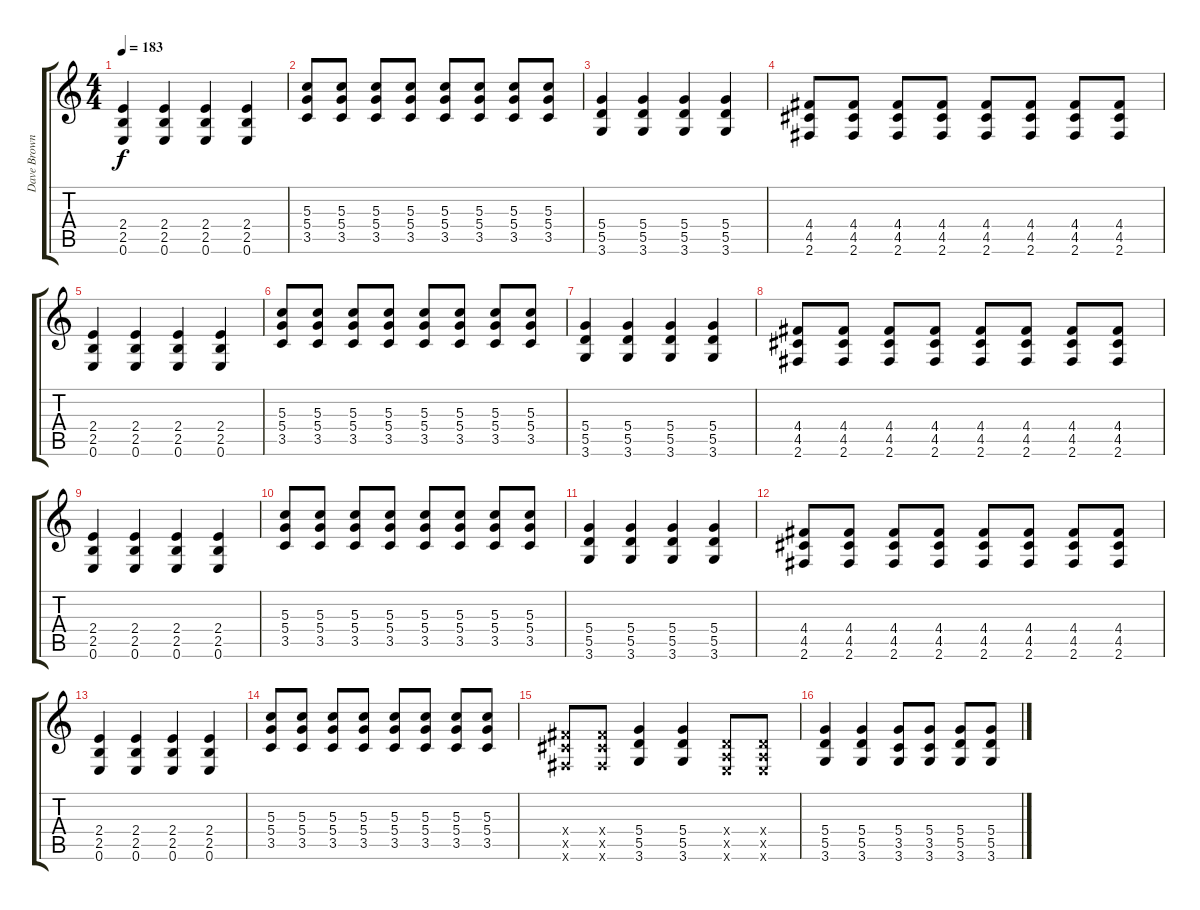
\track ("Dave Brownsound" "Dave Brown") {instrument distortionguitar}
\staff {score tabs}
\tuning (E4 B3 G3 D3 A2 E2) {hide}
\ts (4 4)
\tempo 183
\clef g2
\ks c
(2.4 2.5 0.6).4{dy f} (2.4 2.5 0.6).4 (2.4 2.5 0.6).4 (2.4 2.5 0.6).4 |
(5.3 5.4 3.5).8 (5.3 5.4 3.5).8 (5.3 5.4 3.5).8 (5.3 5.4 3.5).8 (5.3 5.4 3.5).8 (5.3 5.4 3.5).8 (5.3 5.4 3.5).8 (5.3 5.4 3.5).8 |
(5.4 5.5 3.6).4 (5.4 5.5 3.6).4 (5.4 5.5 3.6).4 (5.4 5.5 3.6).4 |
(4.4 4.5 2.6).8 (4.4 4.5 2.6).8 (4.4 4.5 2.6).8 (4.4 4.5 2.6).8 (4.4 4.5 2.6).8 (4.4 4.5 2.6).8 (4.4 4.5 2.6).8 (4.4 4.5 2.6).8 |
(2.4 2.5 0.6).4 (2.4 2.5 0.6).4 (2.4 2.5 0.6).4 (2.4 2.5 0.6).4 |
(5.3 5.4 3.5).8 (5.3 5.4 3.5).8 (5.3 5.4 3.5).8 (5.3 5.4 3.5).8 (5.3 5.4 3.5).8 (5.3 5.4 3.5).8 (5.3 5.4 3.5).8 (5.3 5.4 3.5).8 |
(5.4 5.5 3.6).4 (5.4 5.5 3.6).4 (5.4 5.5 3.6).4 (5.4 5.5 3.6).4 |
(4.4 4.5 2.6).8 (4.4 4.5 2.6).8 (4.4 4.5 2.6).8 (4.4 4.5 2.6).8 (4.4 4.5 2.6).8 (4.4 4.5 2.6).8 (4.4 4.5 2.6).8 (4.4 4.5 2.6).8 |
(2.4 2.5 0.6).4 (2.4 2.5 0.6).4 (2.4 2.5 0.6).4 (2.4 2.5 0.6).4 |
(5.3 5.4 3.5).8 (5.3 5.4 3.5).8 (5.3 5.4 3.5).8 (5.3 5.4 3.5).8 (5.3 5.4 3.5).8 (5.3 5.4 3.5).8 (5.3 5.4 3.5).8 (5.3 5.4 3.5).8 |
(5.4 5.5 3.6).4 (5.4 5.5 3.6).4 (5.4 5.5 3.6).4 (5.4 5.5 3.6).4 |
(4.4 4.5 2.6).8 (4.4 4.5 2.6).8 (4.4 4.5 2.6).8 (4.4 4.5 2.6).8 (4.4 4.5 2.6).8 (4.4 4.5 2.6).8 (4.4 4.5 2.6).8 (4.4 4.5 2.6).8 |
(2.4 2.5 0.6).4 (2.4 2.5 0.6).4 (2.4 2.5 0.6).4 (2.4 2.5 0.6).4 |
(5.3 5.4 3.5).8 (5.3 5.4 3.5).8 (5.3 5.4 3.5).8 (5.3 5.4 3.5).8 (5.3 5.4 3.5).8 (5.3 5.4 3.5).8 (5.3 5.4 3.5).8 (5.3 5.4 3.5).8 |
(4.4{x} 4.5{x} 2.6{x}).8 (4.4{x} 4.5{x} 2.6{x}).8 (5.4 5.5 3.6).4 (5.4 5.5 3.6).4 (0.4{x} 0.5{x} 0.6{x}).8 (0.4{x} 0.5{x} 0.6{x}).8 |
(5.4 5.5 3.6).4 (5.4 5.5 3.6).4 (5.4 3.5 3.6).8 (5.4 3.5 3.6).8 (5.4 5.5 3.6).8 (5.4 5.5 3.6).8
